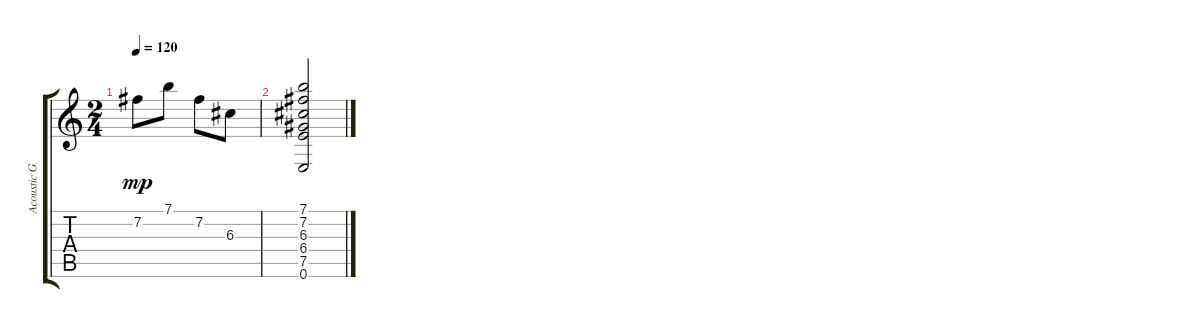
\track ("Acoustic Grand Piano" "Acoustic G") {instrument acousticguitarnylon}
\staff {score tabs}
\tuning (E4 B3 G3 D3 A2 E2) {hide}
\ts (2 4)
\tempo 120
\clef g2
\ks c
7.2.8{dy mp} 7.1.8 7.2.8 6.3.8 |
(7.1 7.2 6.3 6.4 7.5 0.6).2
